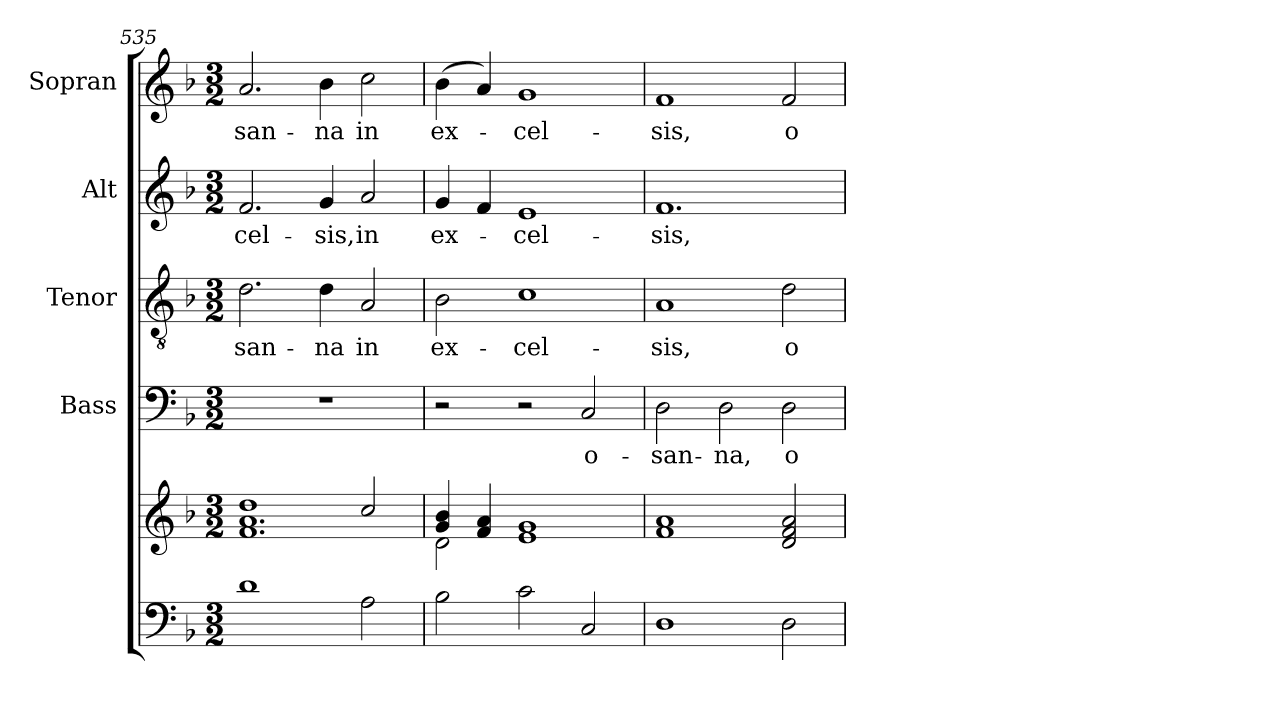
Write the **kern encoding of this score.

**kern	**kern	**kern	**text	**kern	**text	**kern	**text	**kern	**text
*part5	*part5	*part4	*part4	*part3	*part3	*part2	*part2	*part1	*part1
*staff6	*staff5	*staff4	*staff4	*staff3	*staff3	*staff2	*staff2	*staff1	*staff1
*	*	*I"Bass	*	*I"Tenor	*	*I"Alt	*	*I"Sopran	*
*	*	*I'B.	*	*I'T.	*	*I'A.	*	*I'S.	*
!!LO:LB:g=z
*clefF4	*clefG2	*clefF4	*	*clefGv2	*	*clefG2	*	*clefG2	*
*k[b-]	*k[b-]	*k[b-]	*	*k[b-]	*	*k[b-]	*	*k[b-]	*
*F:	*F:	*F:	*	*F:	*	*F:	*	*F:	*
*M3/2	*M3/2	*M3/2	*	*M3/2	*	*M3/2	*	*M3/2	*
=535	=535	=535	=535	=535	=535	=535	=535	=535	=535
*	*^	*	*	*	*	*	*	*	*
!	!	!	!	!	!	!LO:LY:b	!	!LO:LY:b	!	!LO:LY:b
1d	1dd	1.f 1.a	1.r	.	2.d\	-san-	2.f/	-cel-	2.a/	-san-
!	!	!	!	!	!	!LO:LY:b	!	!LO:LY:b	!	!LO:LY:b
.	.	.	.	.	4d\	-na	4g/	-sis,	4b-\	-na
!	!	!	!	!	!	!LO:LY:b	!	!LO:LY:b	!	!LO:LY:b
2A\	2cc/	.	.	.	2A/	in	2a/	in	2cc\	in
=536	=536	=536	=536	=536	=536	=536	=536	=536	=536	=536
!	!	!	!	!	!	!LO:LY:b	!	!LO:LY:b	!	!LO:LY:b
2B-\	4g/ 4b-/	2d\	2r	.	2B-\	ex-	4g/	ex-	(>4b-\	ex-
.	4f/ 4a/	.	.	.	.	.	4f/	.	4a/)	.
!	!	!	!	!	!	!LO:LY:b	!	!LO:LY:b	!	!LO:LY:b
2c\	1e 1g	1ryy	2r	.	1c	-cel-	1e	-cel-	1g	-cel-
!	!	!	!	!LO:LY:b	!	!	!	!	!	!
2C/	.	.	2C/	o-	.	.	.	.	.	.
*	*v	*v	*	*	*	*	*	*	*	*
=537	=537	=537	=537	=537	=537	=537	=537	=537	=537
!	!	!	!LO:LY:b	!	!LO:LY:b	!	!LO:LY:b	!	!LO:LY:b
1D	1f 1a	2D\	-san-	1A	-sis,	1.f	-sis,	1f	-sis,
!	!	!	!LO:LY:b	!	!	!	!	!	!
.	.	2D\	-na,	.	.	.	.	.	.
!	!	!	!LO:LY:b	!	!LO:LY:b	!	!	!	!LO:LY:b
2D\	2d/ 2f/ 2a/	2D\	o-	2d\	o-	.	.	2f/	o-
=	=	=	=	=	=	=	=	=	=
*-	*-	*-	*-	*-	*-	*-	*-	*-	*-
